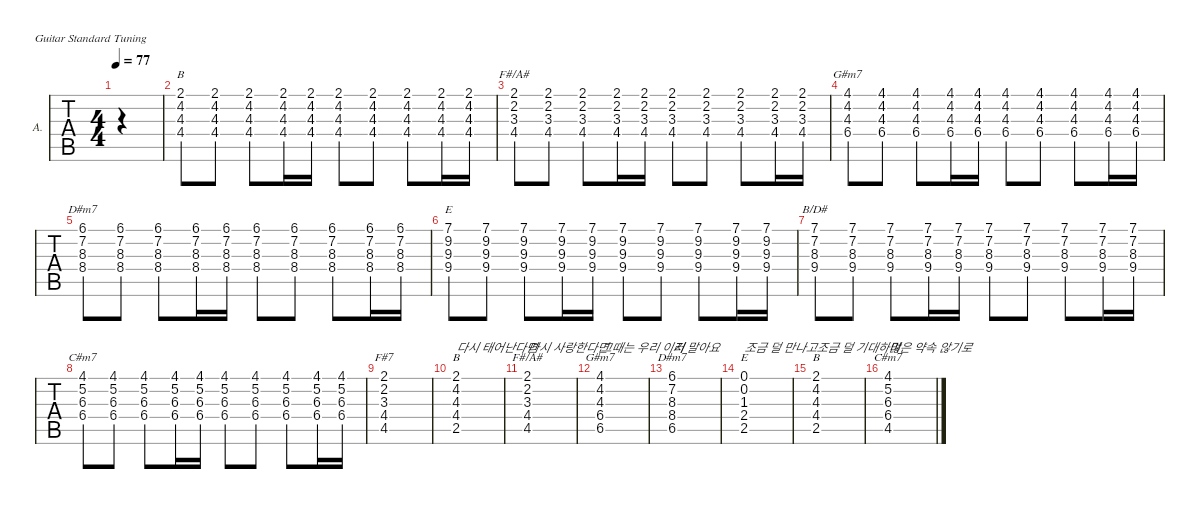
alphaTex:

\defaultSystemsLayout 4
\hideDynamics
\bracketExtendMode nobrackets
\firstSystemTrackNameOrientation horizontal
\track ("Clean Guitar" "A.") {instrument electricguitarclean}
\staff {tabs}
\tuning (E4 B3 G3 D3 A2 E2)
\chord ("B" 2 4 4 4 x x) {showdiagram false showfingering false}
\chord ("F#/A#" 2 2 3 4 x x) {showdiagram false showfingering false barre 2}
\chord ("G#m7" 4 4 4 6 x x) {firstfret 4 showdiagram false showfingering false barre (4 4)}
\chord ("D#m7" 6 7 8 8 x x) {firstfret 6 showdiagram false showfingering false}
\chord ("E" 7 9 9 9 x x) {firstfret 7 showdiagram false showfingering false}
\chord ("B/D#" 7 7 8 9 x x) {firstfret 7 showdiagram false showfingering false barre 7}
\chord ("C#m7" 4 5 6 6 x x) {firstfret 4 showdiagram false showfingering false}
\chord ("F#7" 2 2 3 4 4 x) {showdiagram false showfingering false barre 2}
\chord ("B" 2 4 4 4 2 x) {showdiagram false showfingering false barre 2}
\chord ("F#/A#" 2 2 3 4 4 x) {showdiagram false showfingering false barre 2}
\chord ("G#m7" 4 4 4 6 6 x) {firstfret 4 showdiagram false showfingering false barre (4 4)}
\chord ("D#m7" 6 7 8 8 6 x) {firstfret 6 showdiagram false showfingering false barre 6}
\chord ("E" 0 0 1 2 2 x) {showdiagram false showfingering false}
\chord ("C#m7" 4 5 6 6 4 x) {firstfret 4 showdiagram false showfingering false barre 4}
\ts (4 4)
\tempo 77
\clef g2
\ks c
|
(4.2{acc #} 4.3 4.4{acc #} 2.1{acc #}).8{ch "B"} (4.2{acc #} 4.3 4.4{acc #} 2.1{acc #}).8 (4.2{acc #} 4.3 4.4{acc #} 2.1{acc #}).8 (4.2{acc #} 4.3 4.4{acc #} 2.1{acc #}).16 (4.2{acc #} 4.3 4.4{acc #} 2.1{acc #}).16 (4.2{acc #} 4.3 4.4{acc #} 2.1{acc #}).8 (4.2{acc #} 4.3 4.4{acc #} 2.1{acc #}).8 (4.2{acc #} 4.3 4.4{acc #} 2.1{acc #}).8 (4.2{acc #} 4.3 4.4{acc #} 2.1{acc #}).16 (4.2{acc #} 4.3 4.4{acc #} 2.1{acc #}).16 |
(2.2{acc #} 3.3{acc #} 4.4{acc #} 2.1{acc #}).8{ch "F#/A#"} (2.2{acc #} 3.3{acc #} 4.4{acc #} 2.1{acc #}).8 (2.2{acc #} 3.3{acc #} 4.4{acc #} 2.1{acc #}).8 (2.2{acc #} 3.3{acc #} 4.4{acc #} 2.1{acc #}).16 (2.2{acc #} 3.3{acc #} 4.4{acc #} 2.1{acc #}).16 (2.2{acc #} 3.3{acc #} 4.4{acc #} 2.1{acc #}).8 (2.2{acc #} 3.3{acc #} 4.4{acc #} 2.1{acc #}).8 (2.2{acc #} 3.3{acc #} 4.4{acc #} 2.1{acc #}).8 (2.2{acc #} 3.3{acc #} 4.4{acc #} 2.1{acc #}).16 (2.2{acc #} 3.3{acc #} 4.4{acc #} 2.1{acc #}).16 |
(4.2{acc #} 4.3 6.4{acc #} 4.1{acc #}).8{ch "G#m7"} (4.2{acc #} 4.3 6.4{acc #} 4.1{acc #}).8 (4.2{acc #} 4.3 6.4{acc #} 4.1{acc #}).8 (4.2{acc #} 4.3 6.4{acc #} 4.1{acc #}).16 (4.2{acc #} 4.3 6.4{acc #} 4.1{acc #}).16 (4.2{acc #} 4.3 6.4{acc #} 4.1{acc #}).8 (4.2{acc #} 4.3 6.4{acc #} 4.1{acc #}).8 (4.2{acc #} 4.3 6.4{acc #} 4.1{acc #}).8 (4.2{acc #} 4.3 6.4{acc #} 4.1{acc #}).16 (4.2{acc #} 4.3 6.4{acc #} 4.1{acc #}).16 |
(6.1{acc #} 8.3{acc #} 8.4{acc #} 7.2{acc #}).8{ch "D#m7"} (6.1{acc #} 8.3{acc #} 8.4{acc #} 7.2{acc #}).8 (6.1{acc #} 8.3{acc #} 8.4{acc #} 7.2{acc #}).8 (6.1{acc #} 8.3{acc #} 8.4{acc #} 7.2{acc #}).16 (6.1{acc #} 8.3{acc #} 8.4{acc #} 7.2{acc #}).16 (6.1{acc #} 8.3{acc #} 8.4{acc #} 7.2{acc #}).8 (6.1{acc #} 8.3{acc #} 8.4{acc #} 7.2{acc #}).8 (6.1{acc #} 8.3{acc #} 8.4{acc #} 7.2{acc #}).8 (6.1{acc #} 8.3{acc #} 8.4{acc #} 7.2{acc #}).16 (6.1{acc #} 8.3{acc #} 8.4{acc #} 7.2{acc #}).16 |
(7.1 9.3 9.4 9.2{acc #}).8{ch "E"} (7.1 9.3 9.4 9.2{acc #}).8 (7.1 9.3 9.4 9.2{acc #}).8 (7.1 9.3 9.4 9.2{acc #}).16 (7.1 9.3 9.4 9.2{acc #}).16 (7.1 9.3 9.4 9.2{acc #}).8 (7.1 9.3 9.4 9.2{acc #}).8 (7.1 9.3 9.4 9.2{acc #}).8 (9.4 9.3 9.2{acc #} 7.1).16 (7.1 9.3 9.4 9.2{acc #}).16 |
(7.1 8.3{acc #} 9.4 7.2{acc #}).8{ch "B/D#"} (7.1 8.3{acc #} 9.4 7.2{acc #}).8 (7.1 8.3{acc #} 9.4 7.2{acc #}).8 (7.1 8.3{acc #} 9.4 7.2{acc #}).16 (7.1 8.3{acc #} 9.4 7.2{acc #}).16 (7.1 8.3{acc #} 9.4 7.2{acc #}).8 (7.1 8.3{acc #} 9.4 7.2{acc #}).8 (7.1 8.3{acc #} 9.4 7.2{acc #}).8 (7.1 8.3{acc #} 9.4 7.2{acc #}).16 (7.1 7.2{acc #} 8.3{acc #} 9.4).16 |
(4.1{acc #} 5.2 6.3{acc #} 6.4{acc #}).8{ch "C#m7"} (4.1{acc #} 6.3{acc #} 6.4{acc #} 5.2).8 (4.1{acc #} 6.3{acc #} 6.4{acc #} 5.2).8 (4.1{acc #} 6.3{acc #} 6.4{acc #} 5.2).16 (4.1{acc #} 6.3{acc #} 6.4{acc #} 5.2).16 (4.1{acc #} 6.3{acc #} 6.4{acc #} 5.2).8 (4.1{acc #} 6.3{acc #} 6.4{acc #} 5.2).8 (4.1{acc #} 6.3{acc #} 6.4{acc #} 5.2).8 (4.1{acc #} 6.3{acc #} 6.4{acc #} 5.2).16 (4.1{acc #} 5.2 6.3{acc #} 6.4{acc #}).16 |
(2.1{acc #} 2.2{acc #} 3.3{acc #} 4.4{acc #} 4.5{acc #}).1{ch "F#7"} |
(2.1{acc #} 4.2{acc #} 4.3 4.4{acc #} 2.5).1{ch "B" txt "다시 태어난다면"} |
(4.5{acc #} 4.4{acc #} 3.3{acc #} 2.2{acc #} 2.1{acc #}).1{ch "F#/A#" txt "다시 사랑한다면"} |
(6.5{acc #} 6.4{acc #} 4.3 4.2{acc #} 4.1{acc #}).1{ch "G#m7" txt "그때는 우리 이러"} |
(6.1{acc #} 7.2{acc #} 8.3{acc #} 8.4{acc #} 6.5{acc #}).1{ch "D#m7" txt "지 말아요"} |
(2.5 2.4 1.3{acc #} 0.2 0.1).1{ch "E" txt "조금 덜 만나고"} |
(2.1{acc #} 4.2{acc #} 4.3 4.4{acc #} 2.5).1{ch "B" txt "조금 덜 기대하며"} |
(4.1{acc #} 5.2 6.3{acc #} 6.4{acc #} 4.5{acc #}).1{ch "C#m7" txt "많은 약속 않기로"}
